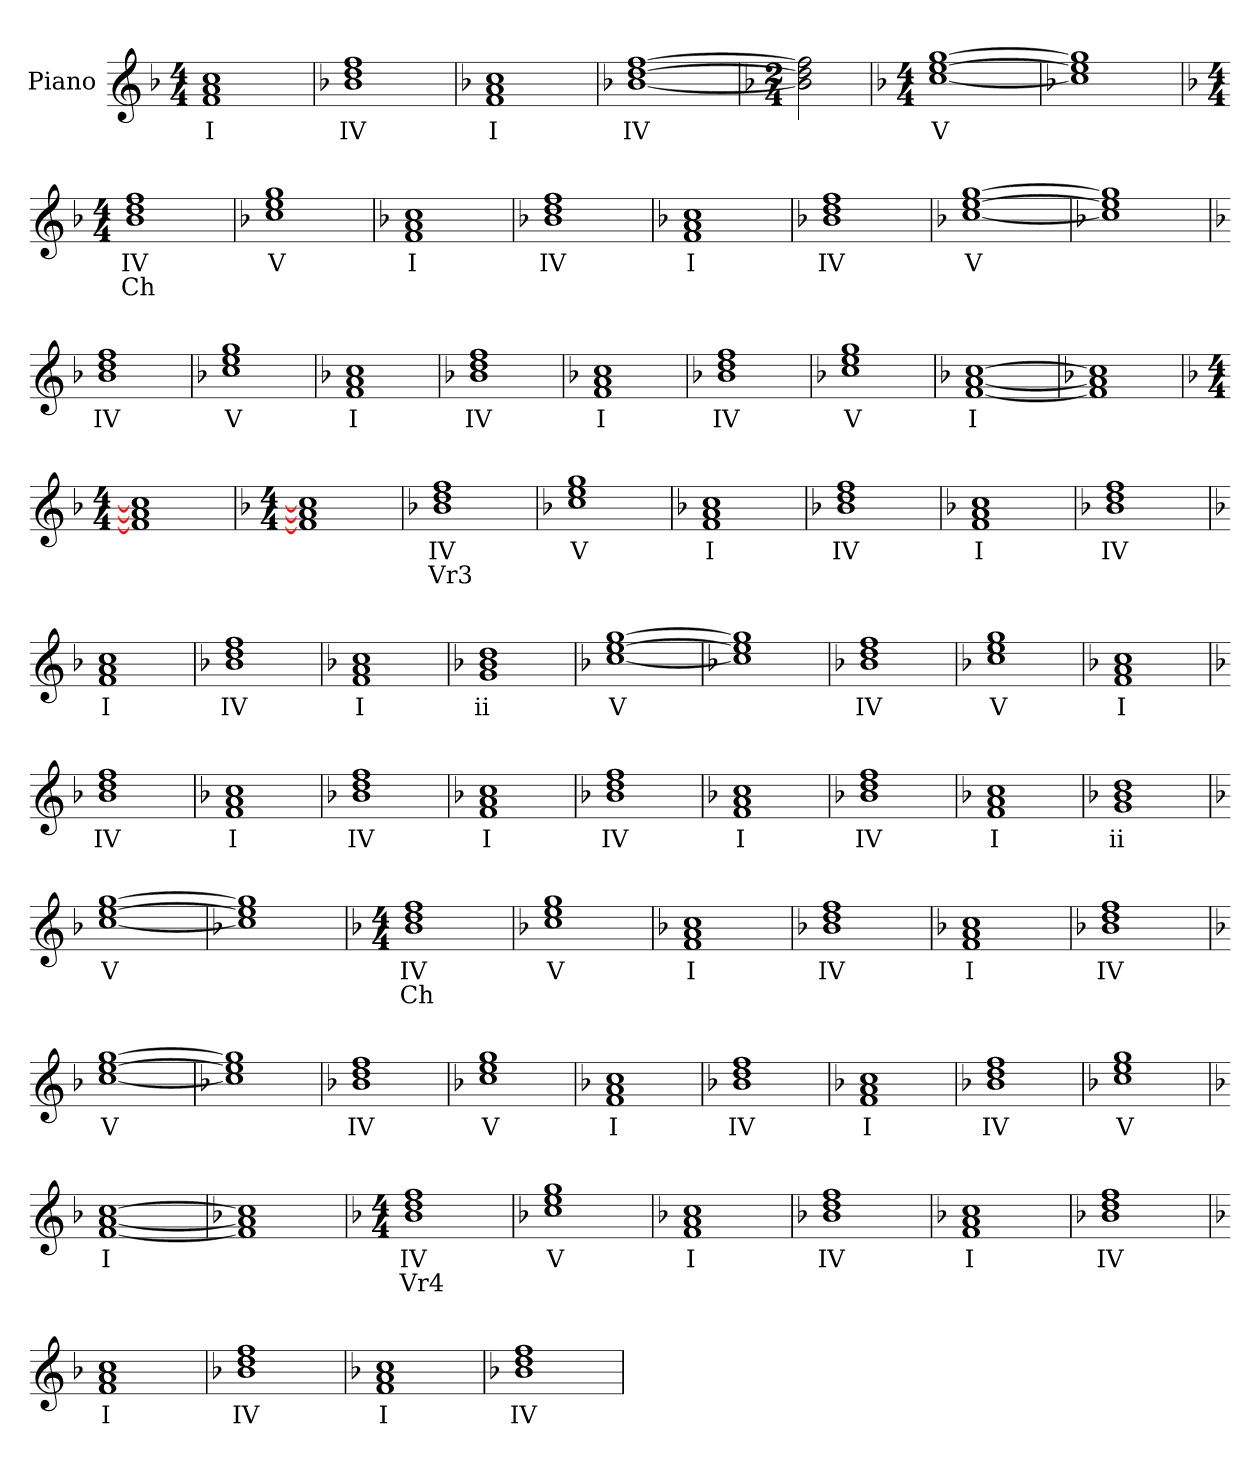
**kern	**text	**text
*part1	*part1	*part1
*staff1	*staff1	*staff1
*I"Piano	*	*
*I'Pno	*	*
*k[b-]	*	*
*F:	*	*
*M4/4	*	*
=	=	=
1f 1a 1cc	I	.
=	=	=
*k[b-]	*	*
*F:	*	*
1b- 1dd 1ff	IV	.
=	=	=
*k[b-]	*	*
*F:	*	*
1f 1a 1cc	I	.
=	=	=
*k[b-]	*	*
*F:	*	*
[1b- [1dd [1ff	IV	.
=	=	=
*k[b-]	*	*
*F:	*	*
*M2/4	*	*
2b-] 2dd] 2ff]	.	.
=	=	=
*k[b-]	*	*
*F:	*	*
*M4/4	*	*
[1cc [1ee [1gg	V	.
=	=	=
*k[b-]	*	*
*F:	*	*
1cc] 1ee] 1gg]	.	.
=	=	=
*k[b-]	*	*
*F:	*	*
*M4/4	*	*
1b- 1dd 1ff	IV	Ch
=	=	=
*k[b-]	*	*
*F:	*	*
1cc 1ee 1gg	V	.
=	=	=
*k[b-]	*	*
*F:	*	*
1f 1a 1cc	I	.
=	=	=
*k[b-]	*	*
*F:	*	*
1b- 1dd 1ff	IV	.
=	=	=
*k[b-]	*	*
*F:	*	*
1f 1a 1cc	I	.
=	=	=
*k[b-]	*	*
*F:	*	*
1b- 1dd 1ff	IV	.
=	=	=
*k[b-]	*	*
*F:	*	*
[1cc [1ee [1gg	V	.
=	=	=
*k[b-]	*	*
*F:	*	*
1cc] 1ee] 1gg]	.	.
=	=	=
*k[b-]	*	*
*F:	*	*
1b- 1dd 1ff	IV	.
=	=	=
*k[b-]	*	*
*F:	*	*
1cc 1ee 1gg	V	.
=	=	=
*k[b-]	*	*
*F:	*	*
1f 1a 1cc	I	.
=	=	=
*k[b-]	*	*
*F:	*	*
1b- 1dd 1ff	IV	.
=	=	=
*k[b-]	*	*
*F:	*	*
1f 1a 1cc	I	.
=	=	=
*k[b-]	*	*
*F:	*	*
1b- 1dd 1ff	IV	.
=	=	=
*k[b-]	*	*
*F:	*	*
1cc 1ee 1gg	V	.
=	=	=
*k[b-]	*	*
*F:	*	*
[1f [1a [1cc	I	.
=	=	=
*k[b-]	*	*
*F:	*	*
1f] 1a] 1cc]	.	.
=	=	=
*k[b-]	*	*
*F:	*	*
*M4/4	*	*
1f] 1a] 1cc]	.	.
=	=	=
*k[b-]	*	*
*F:	*	*
*M4/4	*	*
1f] 1a] 1cc]	.	.
=	=	=
*k[b-]	*	*
*F:	*	*
1b- 1dd 1ff	IV	Vr3
=	=	=
*k[b-]	*	*
*F:	*	*
1cc 1ee 1gg	V	.
=	=	=
*k[b-]	*	*
*F:	*	*
1f 1a 1cc	I	.
=	=	=
*k[b-]	*	*
*F:	*	*
1b- 1dd 1ff	IV	.
=	=	=
*k[b-]	*	*
*F:	*	*
1f 1a 1cc	I	.
=	=	=
*k[b-]	*	*
*F:	*	*
1b- 1dd 1ff	IV	.
=	=	=
*k[b-]	*	*
*F:	*	*
1f 1a 1cc	I	.
=	=	=
*k[b-]	*	*
*F:	*	*
1b- 1dd 1ff	IV	.
=	=	=
*k[b-]	*	*
*F:	*	*
1f 1a 1cc	I	.
=	=	=
*k[b-]	*	*
*F:	*	*
1g 1b- 1dd	ii	.
=	=	=
*k[b-]	*	*
*F:	*	*
[1cc [1ee [1gg	V	.
=	=	=
*k[b-]	*	*
*F:	*	*
1cc] 1ee] 1gg]	.	.
=	=	=
*k[b-]	*	*
*F:	*	*
1b- 1dd 1ff	IV	.
=	=	=
*k[b-]	*	*
*F:	*	*
1cc 1ee 1gg	V	.
=	=	=
*k[b-]	*	*
*F:	*	*
1f 1a 1cc	I	.
=	=	=
*k[b-]	*	*
*F:	*	*
1b- 1dd 1ff	IV	.
=	=	=
*k[b-]	*	*
*F:	*	*
1f 1a 1cc	I	.
=	=	=
*k[b-]	*	*
*F:	*	*
1b- 1dd 1ff	IV	.
=	=	=
*k[b-]	*	*
*F:	*	*
1f 1a 1cc	I	.
=	=	=
*k[b-]	*	*
*F:	*	*
1b- 1dd 1ff	IV	.
=	=	=
*k[b-]	*	*
*F:	*	*
1f 1a 1cc	I	.
=	=	=
*k[b-]	*	*
*F:	*	*
1b- 1dd 1ff	IV	.
=	=	=
*k[b-]	*	*
*F:	*	*
1f 1a 1cc	I	.
=	=	=
*k[b-]	*	*
*F:	*	*
1g 1b- 1dd	ii	.
=	=	=
*k[b-]	*	*
*F:	*	*
[1cc [1ee [1gg	V	.
=	=	=
*k[b-]	*	*
*F:	*	*
1cc] 1ee] 1gg]	.	.
=	=	=
*k[b-]	*	*
*F:	*	*
*M4/4	*	*
1b- 1dd 1ff	IV	Ch
=	=	=
*k[b-]	*	*
*F:	*	*
1cc 1ee 1gg	V	.
=	=	=
*k[b-]	*	*
*F:	*	*
1f 1a 1cc	I	.
=	=	=
*k[b-]	*	*
*F:	*	*
1b- 1dd 1ff	IV	.
=	=	=
*k[b-]	*	*
*F:	*	*
1f 1a 1cc	I	.
=	=	=
*k[b-]	*	*
*F:	*	*
1b- 1dd 1ff	IV	.
=	=	=
*k[b-]	*	*
*F:	*	*
[1cc [1ee [1gg	V	.
=	=	=
*k[b-]	*	*
*F:	*	*
1cc] 1ee] 1gg]	.	.
=	=	=
*k[b-]	*	*
*F:	*	*
1b- 1dd 1ff	IV	.
=	=	=
*k[b-]	*	*
*F:	*	*
1cc 1ee 1gg	V	.
=	=	=
*k[b-]	*	*
*F:	*	*
1f 1a 1cc	I	.
=	=	=
*k[b-]	*	*
*F:	*	*
1b- 1dd 1ff	IV	.
=	=	=
*k[b-]	*	*
*F:	*	*
1f 1a 1cc	I	.
=	=	=
*k[b-]	*	*
*F:	*	*
1b- 1dd 1ff	IV	.
=	=	=
*k[b-]	*	*
*F:	*	*
1cc 1ee 1gg	V	.
=	=	=
*k[b-]	*	*
*F:	*	*
[1f [1a [1cc	I	.
=	=	=
*k[b-]	*	*
*F:	*	*
1f] 1a] 1cc]	.	.
=	=	=
*k[b-]	*	*
*F:	*	*
*M4/4	*	*
1b- 1dd 1ff	IV	Vr4
=	=	=
*k[b-]	*	*
*F:	*	*
1cc 1ee 1gg	V	.
=	=	=
*k[b-]	*	*
*F:	*	*
1f 1a 1cc	I	.
=	=	=
*k[b-]	*	*
*F:	*	*
1b- 1dd 1ff	IV	.
=	=	=
*k[b-]	*	*
*F:	*	*
1f 1a 1cc	I	.
=	=	=
*k[b-]	*	*
*F:	*	*
1b- 1dd 1ff	IV	.
=	=	=
*k[b-]	*	*
*F:	*	*
1f 1a 1cc	I	.
=	=	=
*k[b-]	*	*
*F:	*	*
1b- 1dd 1ff	IV	.
=	=	=
*k[b-]	*	*
*F:	*	*
1f 1a 1cc	I	.
=	=	=
*k[b-]	*	*
*F:	*	*
1b- 1dd 1ff	IV	.
=	=	=
*-	*-	*-
